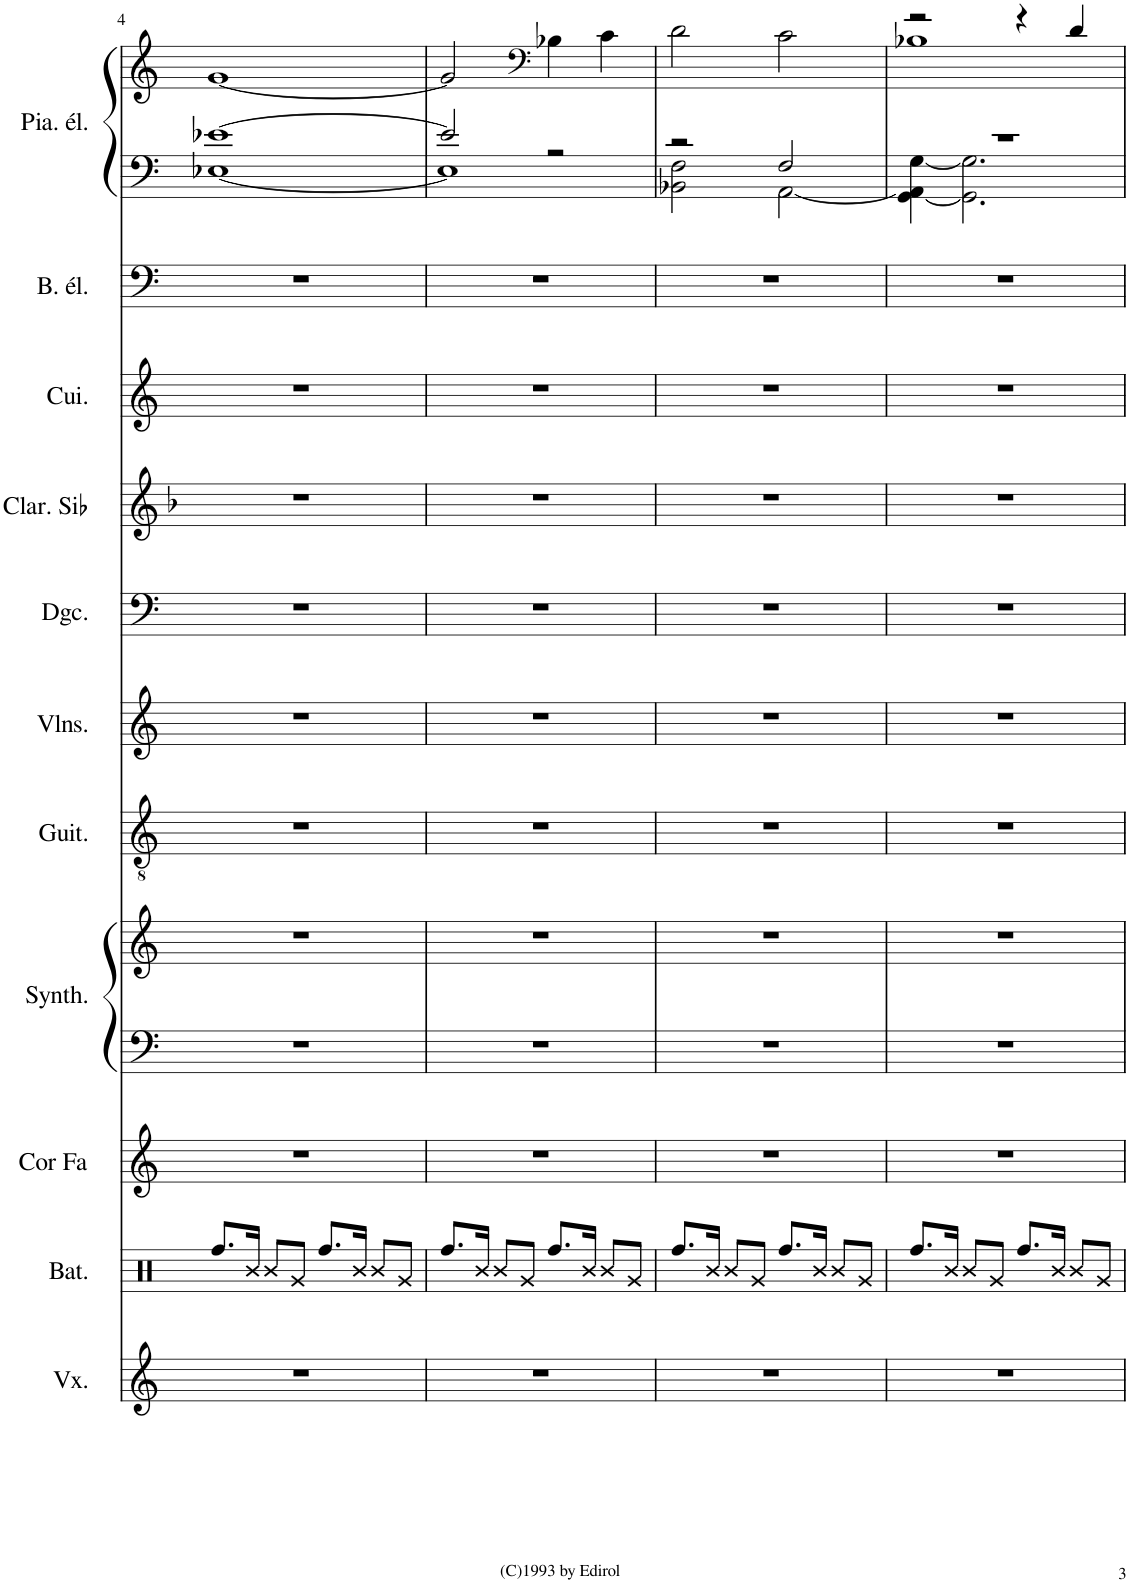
**kern	**kern	**kern	**kern	**kern	**kern	**kern	**kern	**kern	**kern	**kern	**kern	**kern
*part11	*part10	*part9	*part8	*part8	*part7	*part6	*part5	*part4	*part3	*part2	*part1	*part1
*staff13	*staff12	*staff11	*staff10	*staff9	*staff8	*staff7	*staff6	*staff5	*staff4	*staff3	*staff2	*staff1
*I"Voix	*I"Batterie	*I"Cor en Fa	*I"Synthétiseur d'instruments à cordes	*	*I"Guitare acoustique	*I"Violons	*I"Dungchen	*I"Clarinette en Sib	*I"Cuivres	*I"Basse électrique	*I"Piano électrique, Don't Leave Me...	*
*I'Vx.	*I'Bat.	*I'Cor Fa	*I'Synth.	*	*I'Guit.	*I'Vlns.	*I'Dgc.	*I'Clar. Sib	*I'Cui.	*I'B. él.	*I'Pia. él.	*
!!LO:PB:g=z
*clefG2	*clefX	*clefG2	*clefF4	*clefG2	*clefGv2	*clefG2	*clefF4	*clefG2	*clefG2	*clefF4	*clefF4	*clefG2
*	*	*Trd4c7	*	*	*	*	*Trd1c2	*Trd1c2	*	*Trd7c12	*	*
*k[]	*k[]	*k[]	*k[]	*k[]	*k[]	*k[]	*k[]	*k[b-]	*k[]	*k[]	*k[]	*k[]
*M4/4	*M4/4	*M4/4	*M4/4	*M4/4	*M4/4	*M4/4	*M4/4	*M4/4	*M4/4	*M4/4	*M4/4	*M4/4
=4	=4	=4	=4	=4	=4	=4	=4	=4	=4	=4	=4	=4
*	*	*	*	*	*	*	*	*	*	*	*^	*
1r	8.Rff/L	1r	1r	1r	1r	1r	1r	1r	1r	1r	[1e-X	[1E-X	[1g
.	16R/Jk	.	.	.	.	.	.	.	.	.	.	.	.
.	8R/L	.	.	.	.	.	.	.	.	.	.	.	.
.	8Rg/J	.	.	.	.	.	.	.	.	.	.	.	.
.	8.Rff/L	.	.	.	.	.	.	.	.	.	.	.	.
.	16R/Jk	.	.	.	.	.	.	.	.	.	.	.	.
.	8R/L	.	.	.	.	.	.	.	.	.	.	.	.
.	8Rg/J	.	.	.	.	.	.	.	.	.	.	.	.
=5	=5	=5	=5	=5	=5	=5	=5	=5	=5	=5	=5	=5	=5
1r	8.Rff/L	1r	1r	1r	1r	1r	1r	1r	1r	1r	2e-/]	1E-]	2g/]
.	16R/Jk	.	.	.	.	.	.	.	.	.	.	.	.
.	8R/L	.	.	.	.	.	.	.	.	.	.	.	.
.	8Rg/J	.	.	.	.	.	.	.	.	.	.	.	.
*	*	*	*	*	*	*	*	*	*	*	*	*	*clefF4
.	8.Rff/L	.	.	.	.	.	.	.	.	.	2r	.	4B-X\
.	16R/Jk	.	.	.	.	.	.	.	.	.	.	.	.
.	8R/L	.	.	.	.	.	.	.	.	.	.	.	4c\
.	8Rg/J	.	.	.	.	.	.	.	.	.	.	.	.
=6	=6	=6	=6	=6	=6	=6	=6	=6	=6	=6	=6	=6	=6
1r	8.Rff/L	1r	1r	1r	1r	1r	1r	1r	1r	1r	2r	2BB-X\ 2F\	2d\
.	16R/Jk	.	.	.	.	.	.	.	.	.	.	.	.
.	8R/L	.	.	.	.	.	.	.	.	.	.	.	.
.	8Rg/J	.	.	.	.	.	.	.	.	.	.	.	.
.	8.Rff/L	.	.	.	.	.	.	.	.	.	2F/	[2AA\	2c\
.	16R/Jk	.	.	.	.	.	.	.	.	.	.	.	.
.	8R/L	.	.	.	.	.	.	.	.	.	.	.	.
.	8Rg/J	.	.	.	.	.	.	.	.	.	.	.	.
=7	=7	=7	=7	=7	=7	=7	=7	=7	=7	=7	=7	=7	=7
*	*	*	*	*	*	*	*	*	*	*	*	*	*^
1r	8.Rff/L	1r	1r	1r	1r	1r	1r	1r	1r	1r	1r	[4GG\ 4AA\] [4G\	2r	1B-X
.	16R/Jk	.	.	.	.	.	.	.	.	.	.	.	.	.
.	8R/L	.	.	.	.	.	.	.	.	.	.	2.GG\] 2.G\]	.	.
.	8Rg/J	.	.	.	.	.	.	.	.	.	.	.	.	.
.	8.Rff/L	.	.	.	.	.	.	.	.	.	.	.	4r	.
.	16R/Jk	.	.	.	.	.	.	.	.	.	.	.	.	.
.	8R/L	.	.	.	.	.	.	.	.	.	.	.	4d/	.
.	8Rg/J	.	.	.	.	.	.	.	.	.	.	.	.	.
*	*	*	*	*	*	*	*	*	*	*	*v	*v	*	*
*	*	*	*	*	*	*	*	*	*	*	*	*v	*v
=	=	=	=	=	=	=	=	=	=	=	=	=
*-	*-	*-	*-	*-	*-	*-	*-	*-	*-	*-	*-	*-
